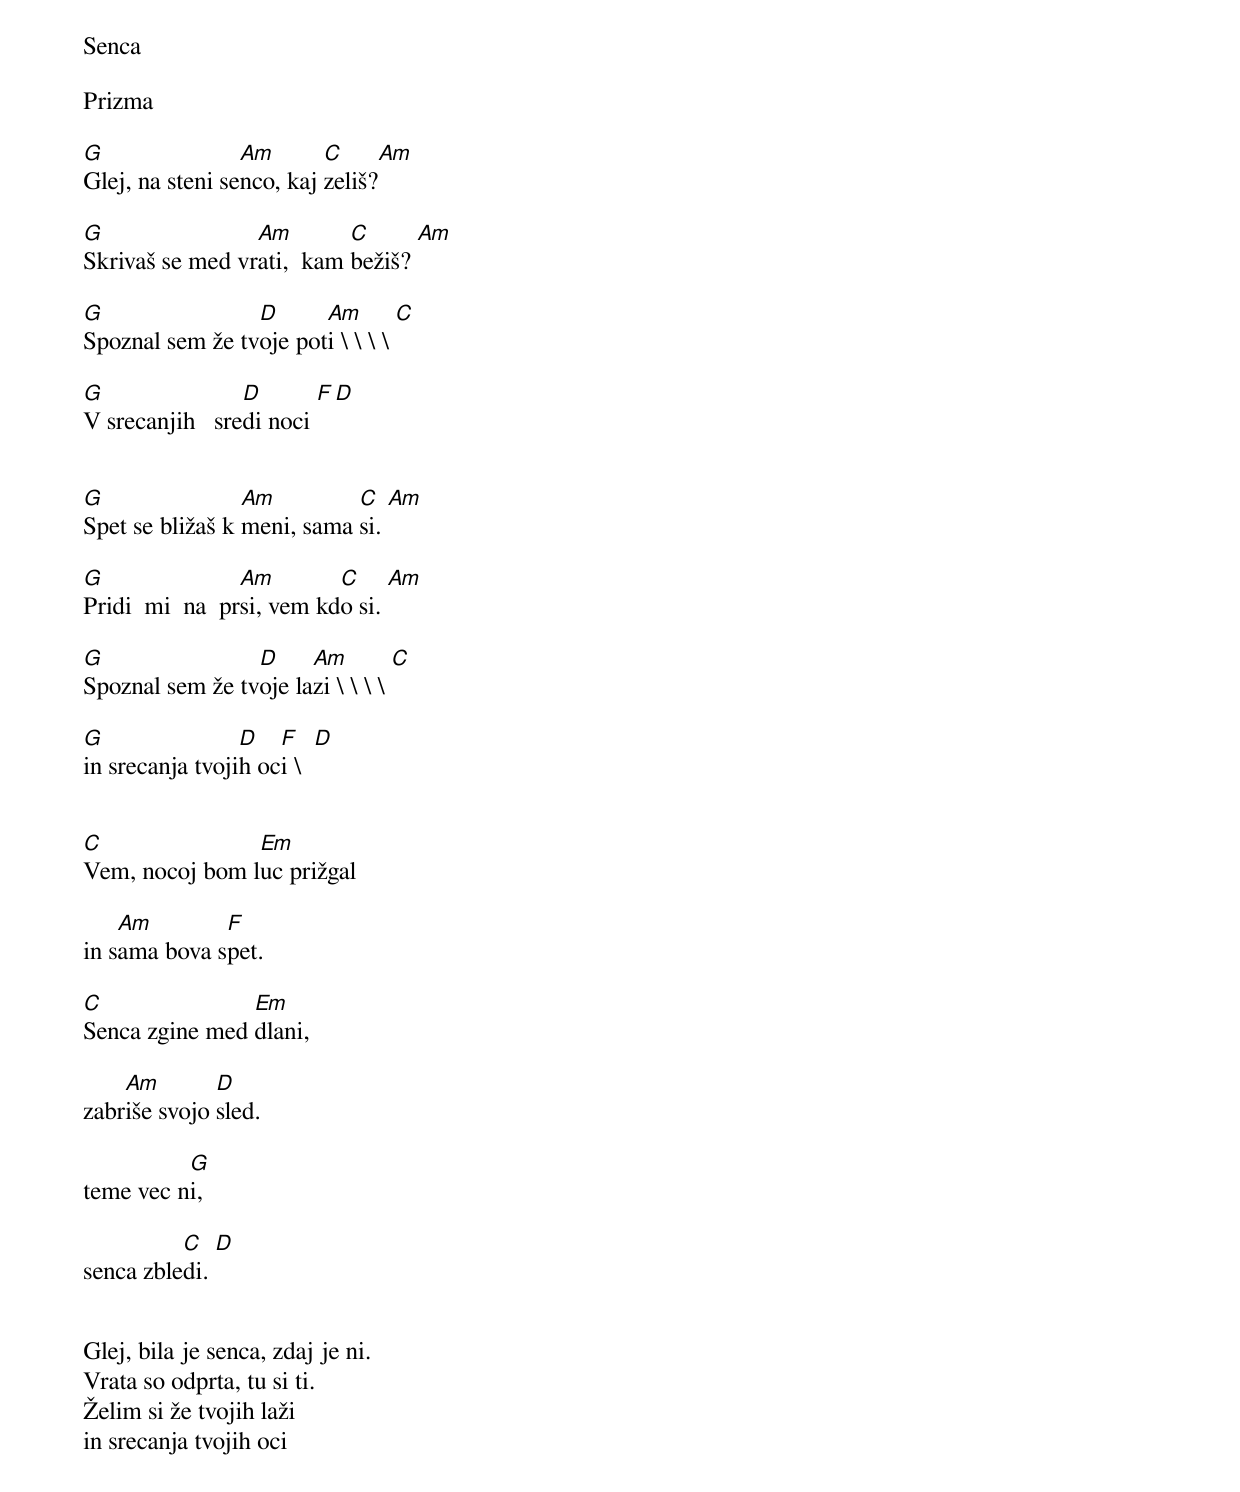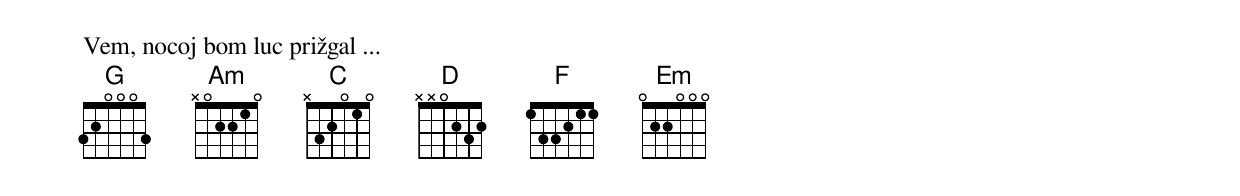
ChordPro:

Senca

Prizma

[G]Glej, na steni se[Am]nco, kaj [C]zeliš?[Am]

[G]Skrivaš se med vr[Am]ati,  kam [C]bežiš? [Am]

[G]Spoznal sem že tv[D]oje pot[Am]i \ \ \ \ [C]

[G]V srecanjih   sre[D]di noci [F D]


[G]Spet se bližaš k [Am]meni, sama [C]si. [Am]

[G]Pridi  mi  na  pr[Am]si, vem kd[C]o si. [Am]

[G]Spoznal sem že tv[D]oje la[Am]zi \ \ \ \ [C]

[G]in srecanja tvoji[D]h oc[F]i \  [D]


[C]Vem, nocoj bom l[Em]uc prižgal

in s[Am]ama bova s[F]pet.

[C]Senca zgine med [Em]dlani,

zabr[Am]iše svojo [D]sled.

teme vec n[G]i,

senca zble[C]di. [D]


Glej, bila je senca, zdaj je ni.
Vrata so odprta, tu si ti.
Želim si že tvojih laži
in srecanja tvojih oci


Vem, nocoj bom luc prižgal ...
